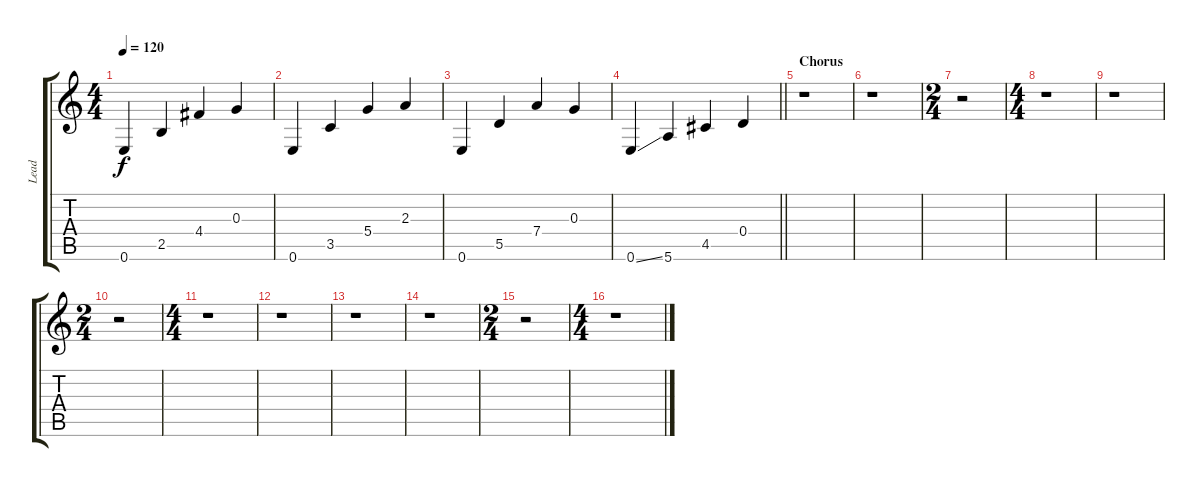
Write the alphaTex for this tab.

\track ("Lead" "Lead") {instrument electricguitarjazz}
\staff {score tabs}
\tuning (E4 B3 G3 D3 A2 E2) {hide}
\ts (4 4)
\tempo 120
\clef g2
\ks c
0.6.4{dy f} 2.5.4 4.4.4 0.3.4 |
0.6.4 3.5.4 5.4.4 2.3.4 |
0.6.4 5.5.4 7.4.4 0.3.4 |
\barLineRight lightlight
0.6{ss}.4 5.6.4 4.5.4 0.4.4 |
\section ("" "Chorus")
r.1 |
r.1 |
\ts (2 4)
r.2 |
\ts (4 4)
r.1 |
r.1 |
\ts (2 4)
r.2 |
\ts (4 4)
r.1 |
r.1 |
r.1 |
r.1 |
\ts (2 4)
r.2 |
\ts (4 4)
r.1
